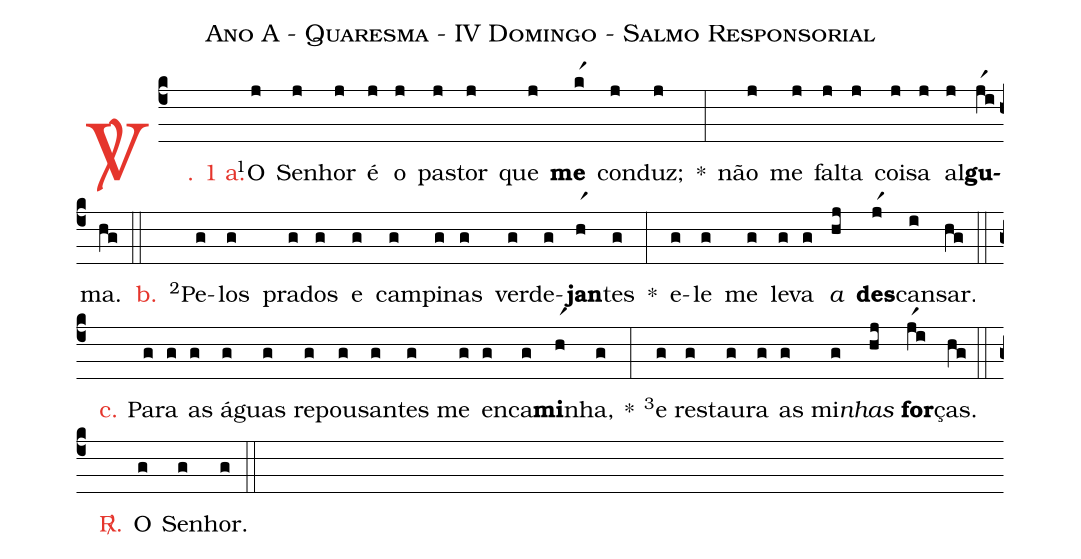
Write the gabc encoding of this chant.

name: Ano A - Quaresma - IV Domingo - Salmo Responsorial;
%%
(c4)

<c><sp>V/</sp>. 1 a.</c>() <v>\VSup{1}</v>O(j) Se(j)nhor(j) é(j) o(j) pas(j)tor(j) que(j) <b>me</b>(kr1) con(j)duz;(j) *(:)
não(j) me(j) fal(j)ta(j) coi(j)sa(j) al(j)<b>gu</b>(jr1i)ma.(hg)

(::)

<nlba><c>b.</c>() <v>\VSup{2}</v>Pe</nlba>(g)los(g) pra(g)dos(g) e(g) cam(g)pi(g)nas(g) ver(g)de(g)<b>jan</b>(hr1)tes(g) *(:)
e(g)le(g) me(g) le(g)va(g) <i>a</i>(hj) <b>des</b>(jr1)can(i)sar.(hg)

(::)

<nlba><c>c.</c>() Pa</nlba>(g)ra(g) as(g) á(g)guas(g) re(g)pou(g)san(g)tes(g) me(g) en(g)ca(g)<b>mi</b>(hr1)nha,(g) *(:)
<v>\VSup{3}</v>e(g) res(g)tau(g)ra(g) as(g) mi(g)<i>nhas</i>(hj) <b>for</b>(jr1i)ças.(hg)

(::)

<nlba><c><sp>R/</sp>.</c>() O</nlba>(g) Se(g)nhor.(g)

(::)
